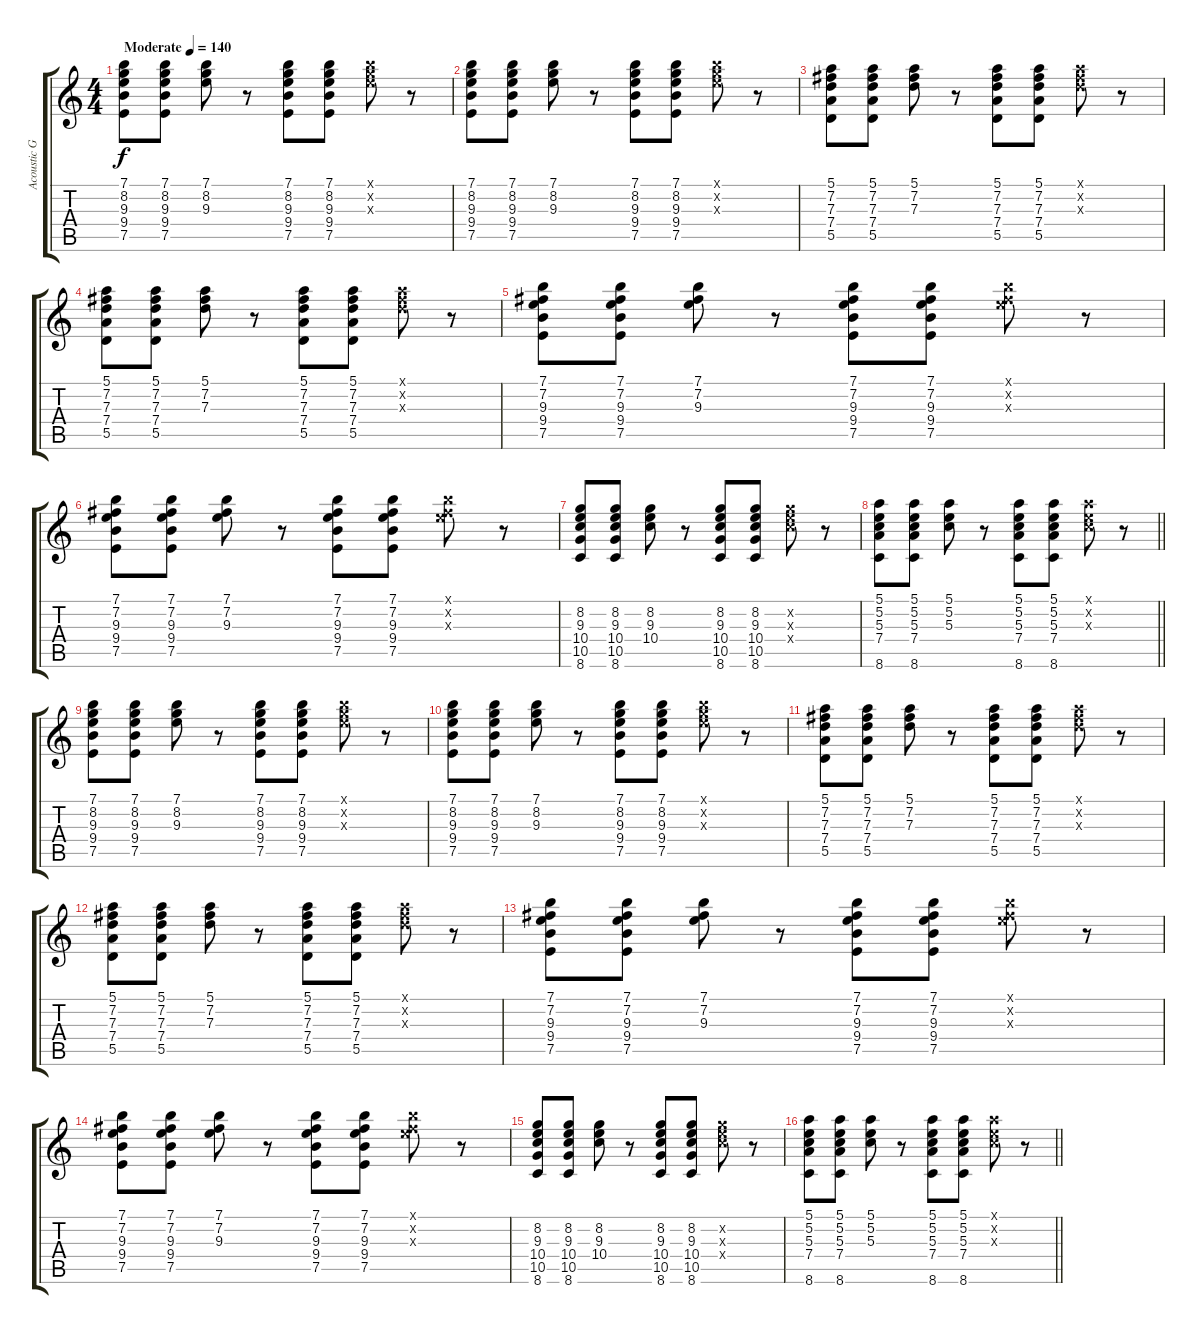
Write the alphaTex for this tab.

\track ("Acoustic Guitar" "Acoustic G") {instrument acousticguitarsteel}
\staff {score tabs}
\tuning (E4 B3 G3 D3 A2 E2) {hide}
\ts (4 4)
\section ("" "")
\tempo (140 "Moderate")
\clef g2
\ks c
(7.1 8.2 9.3 9.4 7.5).8{dy f instrument acousticguitarsteel} (7.1 8.2 9.3 9.4 7.5).8 (7.1 8.2 9.3).8 r.8 (7.1 8.2 9.3 9.4 7.5).8 (7.1 8.2 9.3 9.4 7.5).8 (7.1{x} 8.2{x} 9.3{x}).8 r.8 |
(7.1 8.2 9.3 9.4 7.5).8 (7.1 8.2 9.3 9.4 7.5).8 (7.1 8.2 9.3).8 r.8 (7.1 8.2 9.3 9.4 7.5).8 (7.1 8.2 9.3 9.4 7.5).8 (7.1{x} 8.2{x} 9.3{x}).8 r.8 |
(5.1 7.2 7.3 7.4 5.5).8 (5.1 7.2 7.3 7.4 5.5).8 (5.1 7.2 7.3).8 r.8 (5.1 7.2 7.3 7.4 5.5).8 (5.1 7.2 7.3 7.4 5.5).8 (5.1{x} 7.2{x} 7.3{x}).8 r.8 |
(5.1 7.2 7.3 7.4 5.5).8 (5.1 7.2 7.3 7.4 5.5).8 (5.1 7.2 7.3).8 r.8 (5.1 7.2 7.3 7.4 5.5).8 (5.1 7.2 7.3 7.4 5.5).8 (5.1{x} 7.2{x} 7.3{x}).8 r.8 |
(7.1 7.2 9.3 9.4 7.5).8 (7.1 7.2 9.3 9.4 7.5).8 (7.1 7.2 9.3).8 r.8 (7.1 7.2 9.3 9.4 7.5).8 (7.1 7.2 9.3 9.4 7.5).8 (7.1{x} 7.2{x} 9.3{x}).8 r.8 |
(7.1 7.2 9.3 9.4 7.5).8 (7.1 7.2 9.3 9.4 7.5).8 (7.1 7.2 9.3).8 r.8 (7.1 7.2 9.3 9.4 7.5).8 (7.1 7.2 9.3 9.4 7.5).8 (7.1{x} 7.2{x} 9.3{x}).8 r.8 |
(8.2 9.3 10.4 10.5 8.6).8 (8.2 9.3 10.4 10.5 8.6).8 (8.2 9.3 10.4).8 r.8 (8.2 9.3 10.4 10.5 8.6).8 (8.2 9.3 10.4 10.5 8.6).8 (8.2{x} 9.3{x} 10.4{x}).8 r.8 |
\barLineRight lightlight
(5.1 5.2 5.3 7.4 8.6).8 (5.1 5.2 5.3 7.4 8.6).8 (5.1 5.2 5.3).8 r.8 (5.1 5.2 5.3 7.4 8.6).8 (5.1 5.2 5.3 7.4 8.6).8 (5.1{x} 5.2{x} 5.3{x}).8 r.8 |
\section ("" "")
(7.1 8.2 9.3 9.4 7.5).8 (7.1 8.2 9.3 9.4 7.5).8 (7.1 8.2 9.3).8 r.8 (7.1 8.2 9.3 9.4 7.5).8 (7.1 8.2 9.3 9.4 7.5).8 (7.1{x} 8.2{x} 9.3{x}).8 r.8 |
(7.1 8.2 9.3 9.4 7.5).8 (7.1 8.2 9.3 9.4 7.5).8 (7.1 8.2 9.3).8 r.8 (7.1 8.2 9.3 9.4 7.5).8 (7.1 8.2 9.3 9.4 7.5).8 (7.1{x} 8.2{x} 9.3{x}).8 r.8 |
(5.1 7.2 7.3 7.4 5.5).8 (5.1 7.2 7.3 7.4 5.5).8 (5.1 7.2 7.3).8 r.8 (5.1 7.2 7.3 7.4 5.5).8 (5.1 7.2 7.3 7.4 5.5).8 (5.1{x} 7.2{x} 7.3{x}).8 r.8 |
(5.1 7.2 7.3 7.4 5.5).8 (5.1 7.2 7.3 7.4 5.5).8 (5.1 7.2 7.3).8 r.8 (5.1 7.2 7.3 7.4 5.5).8 (5.1 7.2 7.3 7.4 5.5).8 (5.1{x} 7.2{x} 7.3{x}).8 r.8 |
(7.1 7.2 9.3 9.4 7.5).8 (7.1 7.2 9.3 9.4 7.5).8 (7.1 7.2 9.3).8 r.8 (7.1 7.2 9.3 9.4 7.5).8 (7.1 7.2 9.3 9.4 7.5).8 (7.1{x} 7.2{x} 9.3{x}).8 r.8 |
(7.1 7.2 9.3 9.4 7.5).8 (7.1 7.2 9.3 9.4 7.5).8 (7.1 7.2 9.3).8 r.8 (7.1 7.2 9.3 9.4 7.5).8 (7.1 7.2 9.3 9.4 7.5).8 (7.1{x} 7.2{x} 9.3{x}).8 r.8 |
(8.2 9.3 10.4 10.5 8.6).8 (8.2 9.3 10.4 10.5 8.6).8 (8.2 9.3 10.4).8 r.8 (8.2 9.3 10.4 10.5 8.6).8 (8.2 9.3 10.4 10.5 8.6).8 (8.2{x} 9.3{x} 10.4{x}).8 r.8 |
\barLineRight lightlight
(5.1 5.2 5.3 7.4 8.6).8 (5.1 5.2 5.3 7.4 8.6).8 (5.1 5.2 5.3).8 r.8 (5.1 5.2 5.3 7.4 8.6).8 (5.1 5.2 5.3 7.4 8.6).8 (5.1{x} 5.2{x} 5.3{x}).8 r.8
